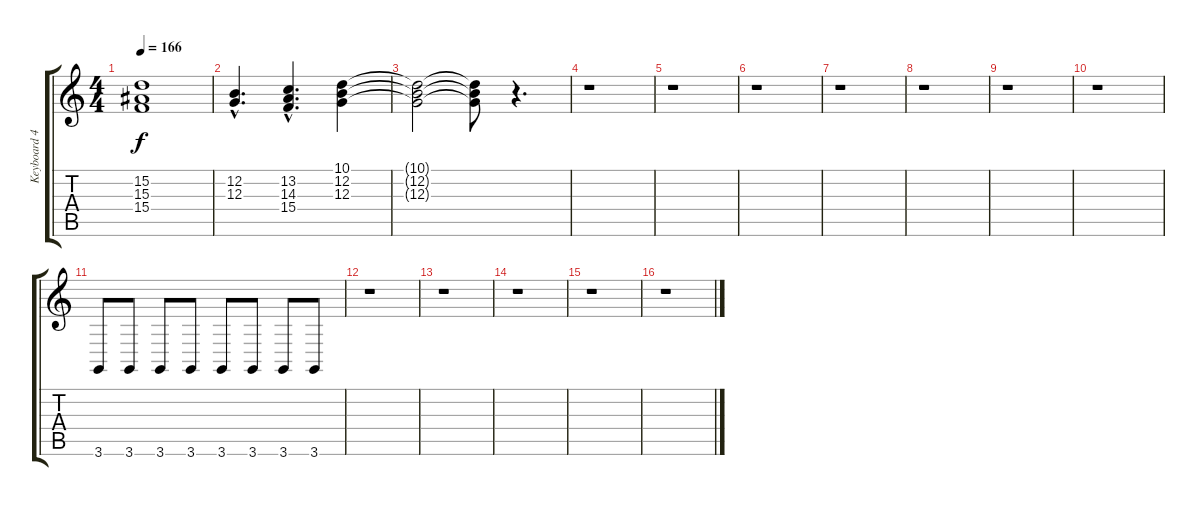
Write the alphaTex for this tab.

\track ("Keyboard 4" "Keyboard 4") {instrument acousticgrandpiano}
\staff {score tabs}
\tuning (E4 B3 G3 D3 A2 E2) {hide}
\ts (4 4)
\tempo 166
\clef g2
\ks c
(15.2 15.3 15.4).1{dy f} |
(12.2{hac} 12.3{hac}).4{d} (13.2{hac} 14.3{hac} 15.4{hac}).4{d} (10.1 12.2 12.3).4 |
(10.1{t} 12.2{t} 12.3{t}).2 (10.1{t} 12.2{t} 12.3{t}).8 r.4{d} |
r.1 |
r.1 |
r.1 |
r.1 |
r.1 |
r.1 |
r.1 |
3.6.8 3.6.8 3.6.8 3.6.8 3.6.8 3.6.8 3.6.8 3.6.8 |
r.1 |
r.1 |
r.1 |
r.1 |
r.1
